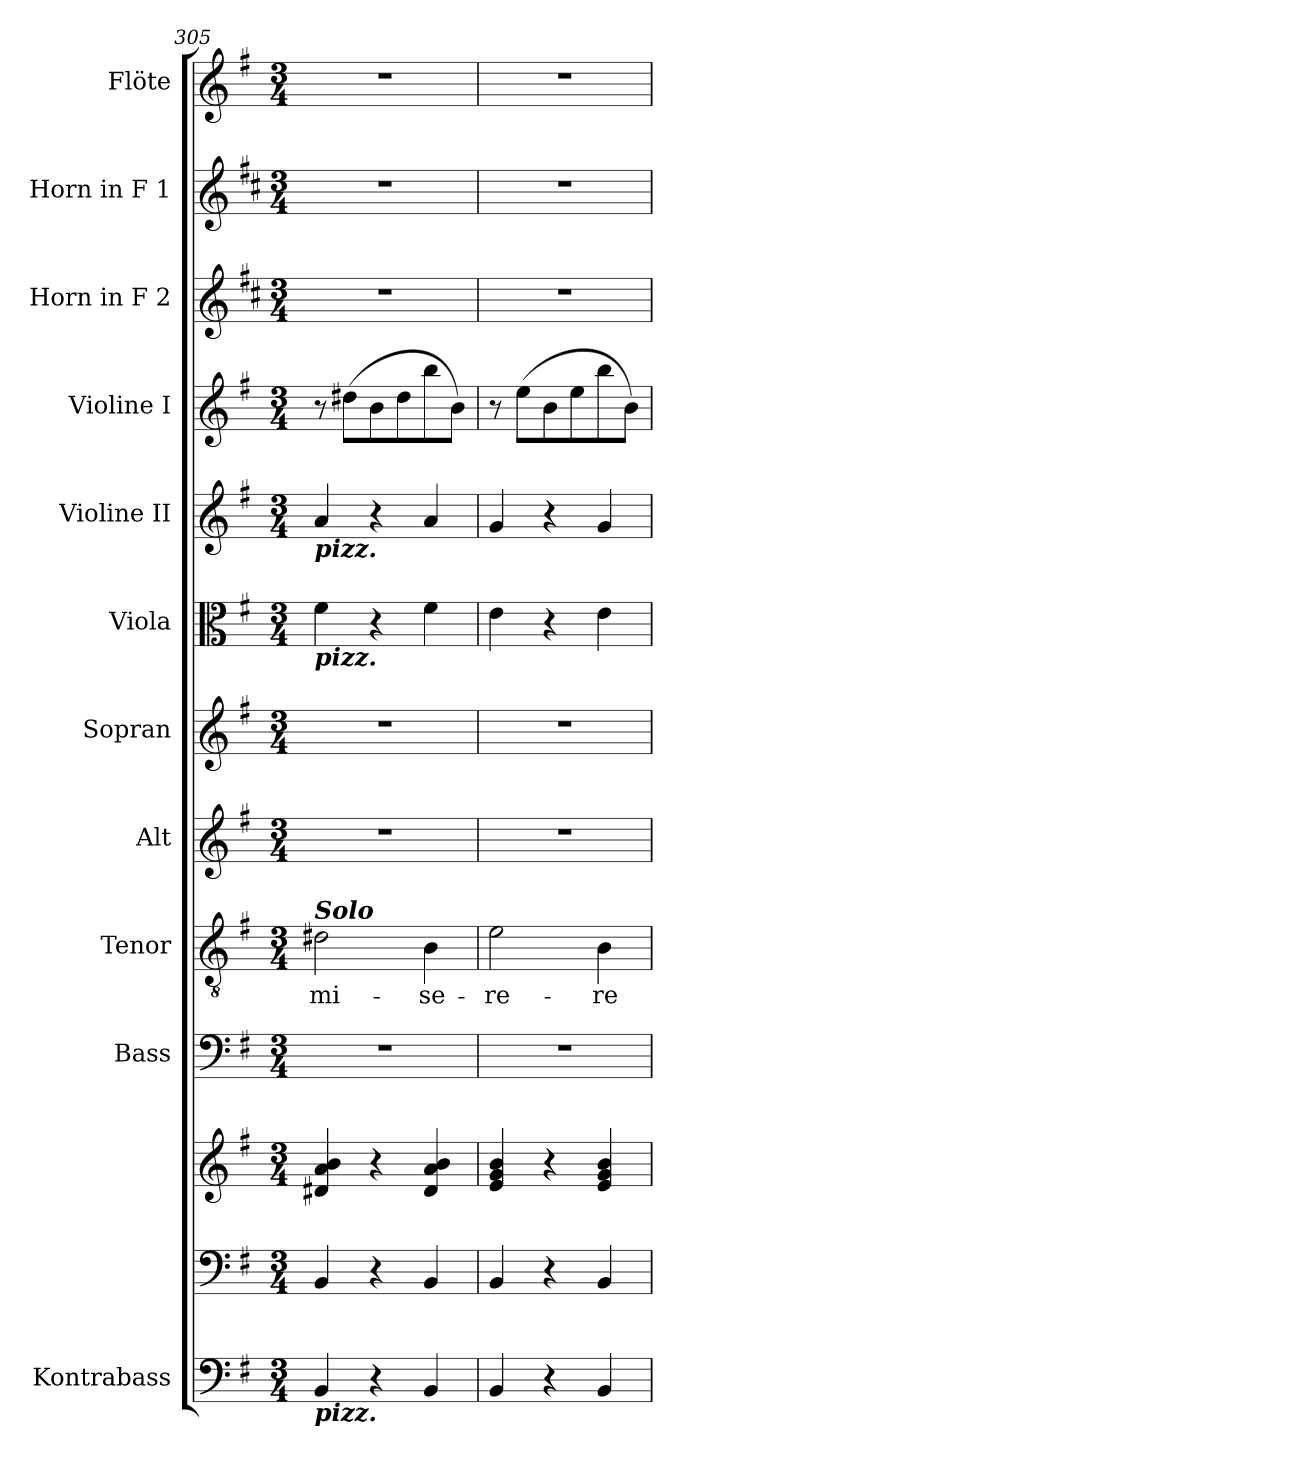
**kern	**kern	**kern	**kern	**kern	**text	**kern	**kern	**kern	**kern	**kern	**kern	**kern	**kern
*part12	*part11	*part11	*part10	*part9	*part9	*part8	*part7	*part6	*part5	*part4	*part3	*part2	*part1
*staff13	*staff12	*staff11	*staff10	*staff9	*staff9	*staff8	*staff7	*staff6	*staff5	*staff4	*staff3	*staff2	*staff1
*I"Kontrabass	*	*	*I"Bass	*I"Tenor	*	*I"Alt	*I"Sopran	*I"Viola	*I"Violine II	*I"Violine I	*I"Horn in F 2	*I"Horn in F 1	*I"Flöte
*I'Kb.	*	*	*I'B.	*I'T.	*	*I'A.	*I'S.	*I'Vla.	*I'Vl. II	*I'Vl. I	*	*	*I'Fl.
*clefF4	*clefF4	*clefG2	*clefF4	*clefGv2	*	*clefG2	*clefG2	*clefC3	*clefG2	*clefG2	*clefG2	*clefG2	*clefG2
*ITrd7c12	*	*	*	*	*	*	*	*	*	*	*ITrd4c7	*ITrd4c7	*
*k[f#]	*k[f#]	*k[f#]	*k[f#]	*k[f#]	*	*k[f#]	*k[f#]	*k[f#]	*k[f#]	*k[f#]	*k[f#]	*k[f#]	*k[f#]
*G:	*G:	*G:	*G:	*G:	*	*G:	*G:	*G:	*G:	*G:	*G:	*G:	*G:
*M3/4	*M3/4	*M3/4	*M3/4	*M3/4	*	*M3/4	*M3/4	*M3/4	*M3/4	*M3/4	*M3/4	*M3/4	*M3/4
=305	=305	=305	=305	=305	=305	=305	=305	=305	=305	=305	=305	=305	=305
!	!	!	!	!	!	!	!	!	!LO:TX:b:Bi:t=pizz.	!	!	!	!
!	!	!	!	!	!	!	!	!LO:TX:b:Bi:t=pizz.	!	!	!	!	!
!	!	!	!	!LO:TX:a:Bi:t=Solo	!	!	!	!	!	!	!	!	!
!LO:TX:b:Bi:t=pizz.	!	!	!	!	!	!	!	!	!	!	!	!	!
!	!	!	!	!	!LO:LY:b	!	!	!	!	!	!	!	!
4BBB/	4BB/	4d#X/ 4a/ 4b/	2.r	2d#X\	mi-	2.r	2.r	4f#\	4a/	8r	2.r	2.r	2.r
.	.	.	.	.	.	.	.	.	.	(>8dd#X\L	.	.	.
4r	4r	4r	.	.	.	.	.	4r	4r	8b\	.	.	.
.	.	.	.	.	.	.	.	.	.	8dd#\	.	.	.
!	!	!	!	!	!LO:LY:b	!	!	!	!	!	!	!	!
4BBB/	4BB/	4d#/ 4a/ 4b/	.	4B\	-se-	.	.	4f#\	4a/	8bb\	.	.	.
.	.	.	.	.	.	.	.	.	.	8b\J)	.	.	.
=306	=306	=306	=306	=306	=306	=306	=306	=306	=306	=306	=306	=306	=306
!	!	!	!	!	!LO:LY:b	!	!	!	!	!	!	!	!
4BBB/	4BB/	4e/ 4g/ 4b/	2.r	2e\	-re-	2.r	2.r	4e\	4g/	8r	2.r	2.r	2.r
.	.	.	.	.	.	.	.	.	.	(>8ee\L	.	.	.
4r	4r	4r	.	.	.	.	.	4r	4r	8b\	.	.	.
.	.	.	.	.	.	.	.	.	.	8ee\	.	.	.
!	!	!	!	!	!LO:LY:b	!	!	!	!	!	!	!	!
4BBB/	4BB/	4e/ 4g/ 4b/	.	4B\	-re	.	.	4e\	4g/	8bb\	.	.	.
.	.	.	.	.	.	.	.	.	.	8b\J)	.	.	.
=	=	=	=	=	=	=	=	=	=	=	=	=	=
*-	*-	*-	*-	*-	*-	*-	*-	*-	*-	*-	*-	*-	*-
